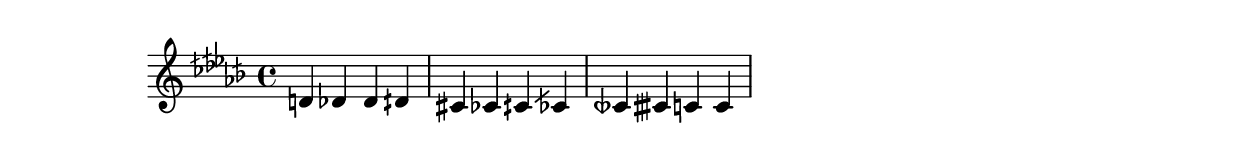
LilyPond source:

%% DO NOT EDIT this file manually; it was automatically
%% generated from the LilyPond Snippet Repository
%% (http://lsr.di.unimi.it).
%%
%% Make any changes in the LSR itself, or in
%% `Documentation/snippets/new/`, then run
%% `scripts/auxiliar/makelsr.pl`.
%%
%% This file is in the public domain.

\version "2.24.0"

\header {
  lsrtags = "contemporary-notation, pitches, really-cool, staff-notation, version-specific"

  texidoc = "
The commonly used @code{\\key} command sets the @code{keyAlterations}
property, in the @code{Staff} context.

To create non-standard key signatures, set this property directly. The
format of this command is a list:

@verbatim
\\set Staff.keyAlterations =
  #`(((octave . step) . alter) ((octave . step) . alter) ...)
@end verbatim

where, for each element in the list, @code{octave} specifies the octave
(0 being the octave from middle C to the B above), @code{step}
specifies the note within the octave (0 means C and 6 means B), and
@code{alter} is @code{,SHARP ,FLAT ,DOUBLE-SHARP} etc.

Alternatively, using the more concise format for each item in the list
@code{(step . alter)} specifies the same alteration holds in all
octaves.

For microtonal scales where a @qq{sharp} is not 100 cents, @code{alter}
refers to the alteration as a proportion of a 200-cent whole tone.
"

  doctitle = "Non-traditional key signatures"
} % begin verbatim


\include "arabic.ly"
\relative do' {
  \set Staff.keyAlterations = #`((0 . ,SEMI-FLAT)
                                 (1 . ,SEMI-FLAT)
                                 (2 . ,FLAT)
                                 (5 . ,FLAT)
                                 (6 . ,SEMI-FLAT))
%\set Staff.extraNatural = ##f
  re reb \dwn reb resd
  dod dob dosd \dwn dob |
  dobsb dodsd do do |
}
